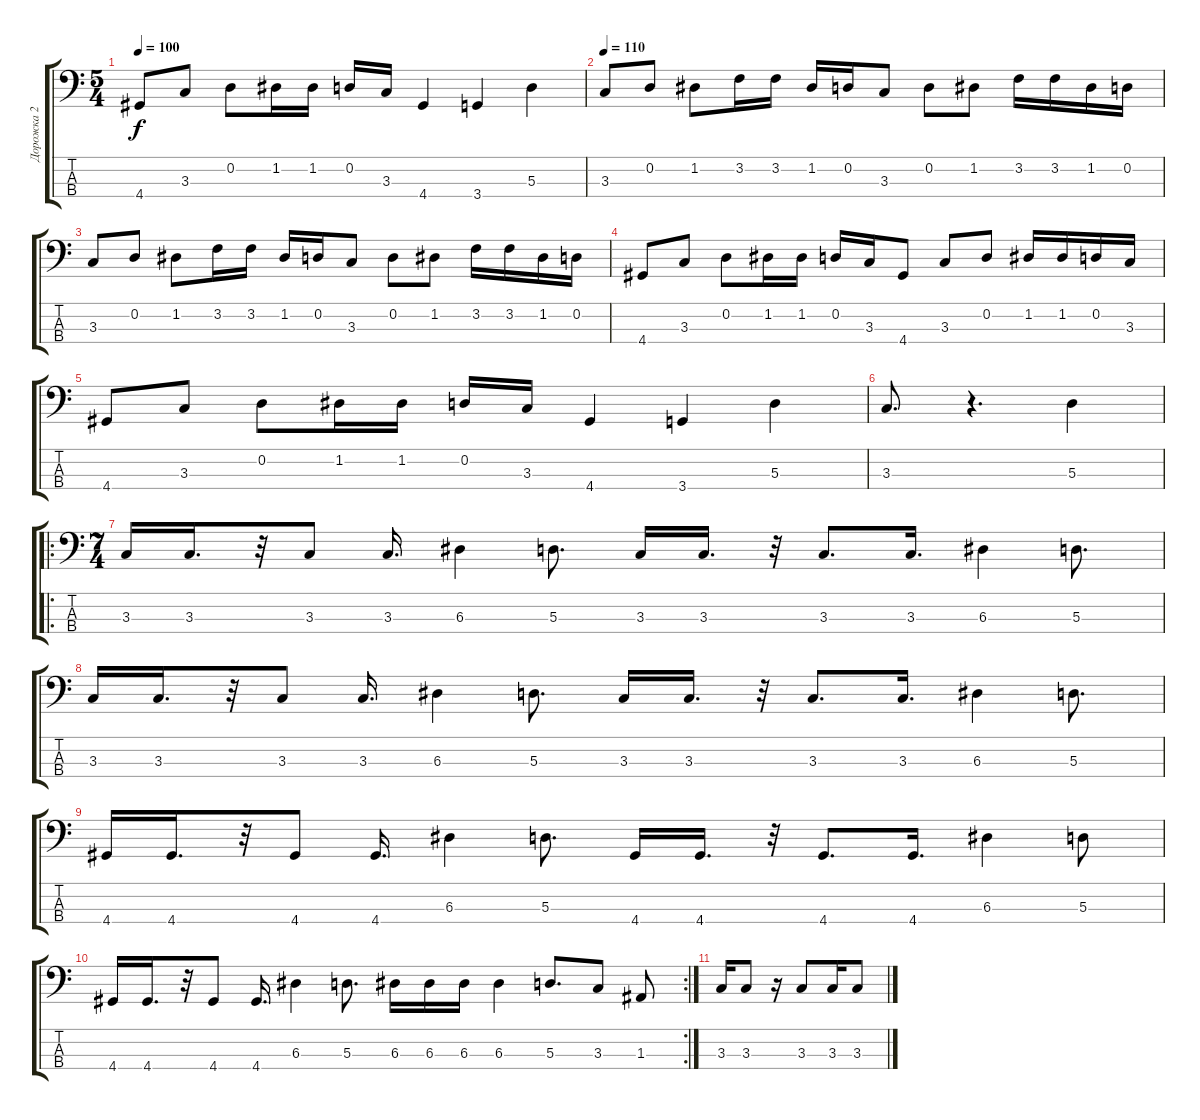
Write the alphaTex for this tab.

\track ("Дорожка 2" "Дорожка 2") {instrument electricbassfinger}
\staff {score tabs}
\tuning (G2 D2 A1 E1) {hide}
\ts (5 4)
\tempo 100
\clef f4
\ks c
4.4.8{dy f} 3.3.8 0.2.8 1.2.16 1.2.16 0.2.16 3.3.16 4.4.4 3.4.4 5.3.4 |
\tempo 110
3.3.8 0.2.8 1.2.8 3.2.16 3.2.16 1.2.16 0.2.16 3.3.8 0.2.8 1.2.8 3.2.16 3.2.16 1.2.16 0.2.16 |
3.3.8 0.2.8 1.2.8 3.2.16 3.2.16 1.2.16 0.2.16 3.3.8 0.2.8 1.2.8 3.2.16 3.2.16 1.2.16 0.2.16 |
4.4.8 3.3.8 0.2.8 1.2.16 1.2.16 0.2.16 3.3.16 4.4.8 3.3.8 0.2.8 1.2.16 1.2.16 0.2.16 3.3.16 |
4.4.8 3.3.8 0.2.8 1.2.16 1.2.16 0.2.16 3.3.16 4.4.4 3.4.4 5.3.4 |
3.3.8{d} r.4{d} 5.3.4 |
\ro
\ts (7 4)
3.3.16 3.3.16{d} r.32 3.3.8 3.3.16{d} 6.3.4 5.3.8{d} 3.3.16 3.3.16{d} r.32 3.3.8{d} 3.3.16{d} 6.3.4 5.3.8{d} |
3.3.16 3.3.16{d} r.32 3.3.8 3.3.16{d} 6.3.4 5.3.8{d} 3.3.16 3.3.16{d} r.32 3.3.8{d} 3.3.16{d} 6.3.4 5.3.8{d} |
4.4.16 4.4.16{d} r.32 4.4.8 4.4.16{d} 6.3.4 5.3.8{d} 4.4.16 4.4.16{d} r.32 4.4.8{d} 4.4.16{d} 6.3.4 5.3.8 |
\rc 2
4.4.16 4.4.16{d} r.32 4.4.8 4.4.16{d} 6.3.4 5.3.8{d} 6.3.16 6.3.16 6.3.16 6.3.4 5.3.8{d} 3.3.8 1.3.8 |
3.3.16 3.3.8 r.16 3.3.8 3.3.16 3.3.8
